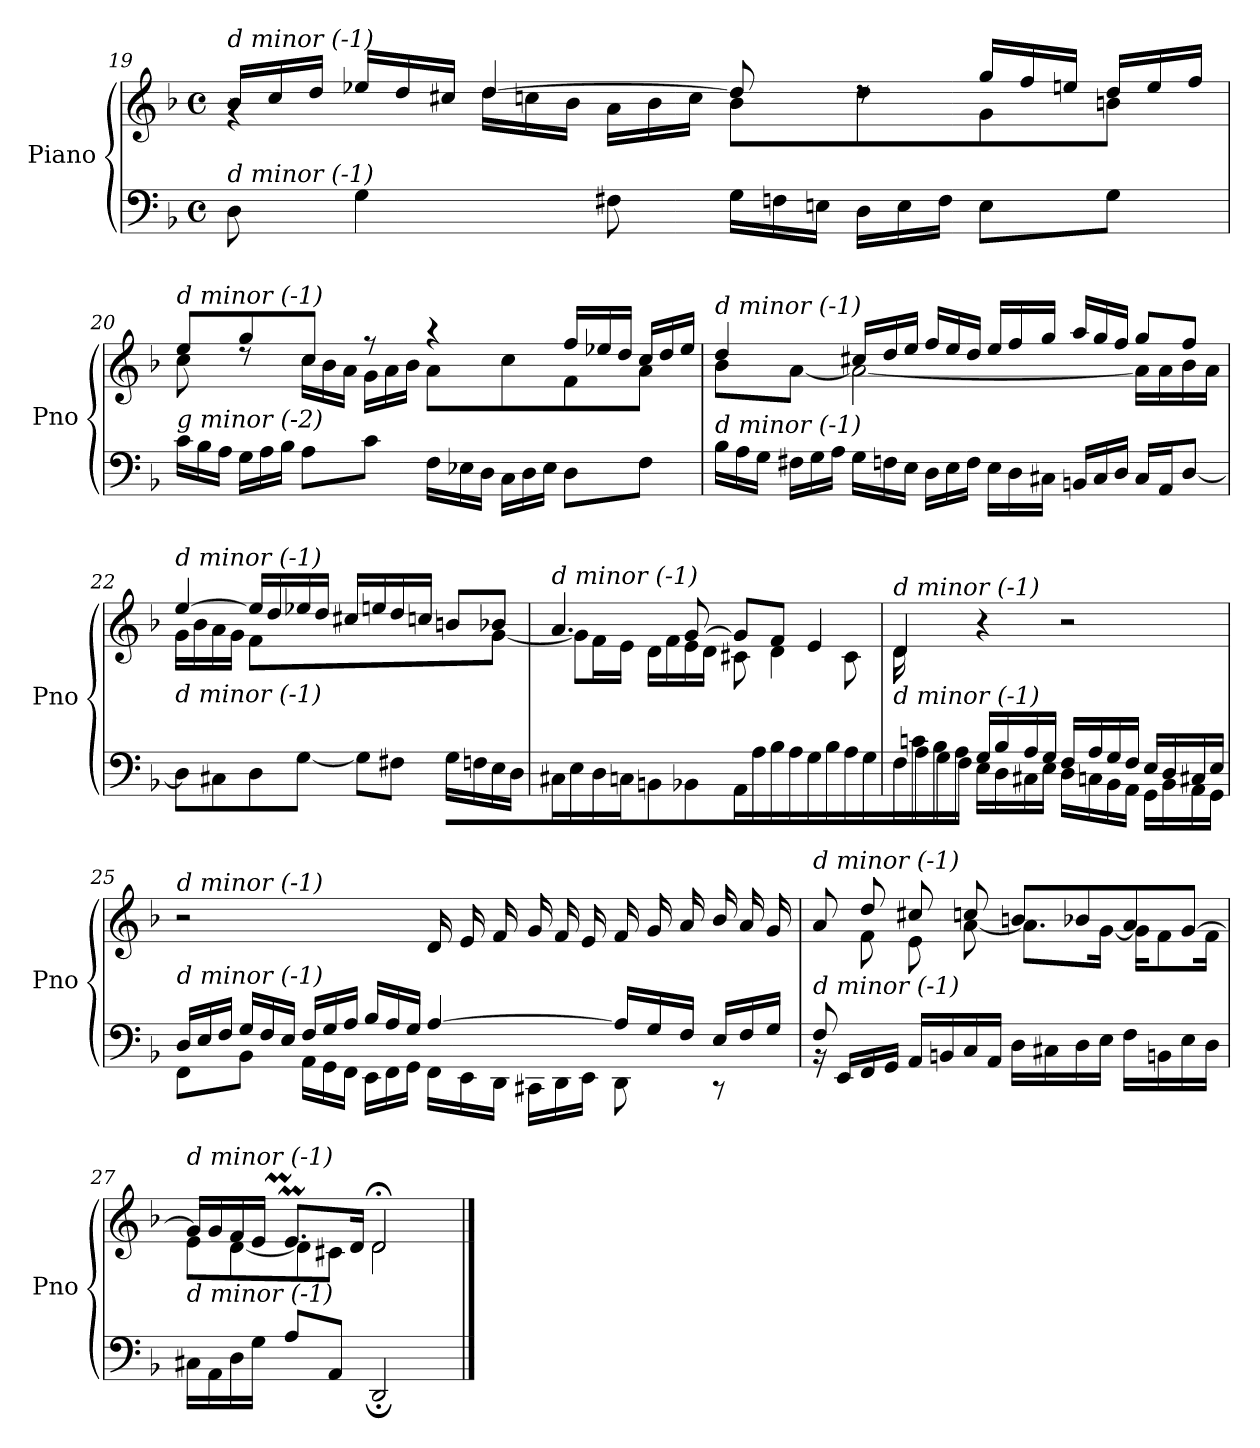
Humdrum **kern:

**kern	**kern
*part1	*part1
*staff2	*staff1
*I"Piano	*
*I'Pno	*
*clefF4	*clefG2
*k[b-]	*k[b-]
*M4/4	*M4/4
*met(c)	*met(c)
*	*Xtuplet
=19	=19
*	*^
!	!LO:TX:i:t=d minor (-1)	!
!LO:TX:i:t=d minor (-1)	!	!
8D\	24b-/LL	4rg
.	24cc/	.
.	24dd/JJ	.
4G\	24ee-Xi/LL	.
.	24dd/	.
.	24cc#X/JJ	.
.	[4dd/	24dd\LL
.	.	24ccn\
.	.	24b-\JJ
8F#X\	.	24a\LL
.	.	24b-\
.	.	24cc\JJ
*Xtuplet	*	*
24G\LL	8dd/]	8b-\L
24Fn\	.	.
24En\JJ	.	.
24D\LL	8rdd	8dd\
24E\	.	.
24F\JJ	.	.
8E\L	24gg/LL	8g\
.	24ff/	.
.	24een/JJ	.
8G\J	24dd/LL	8bn\J
.	24ee/	.
.	24ff/JJ	.
!!LO:LB:g=z	!!
=20	=20	=20
!	!LO:TX:i:t=d minor (-1)	!
!LO:TX:i:t=g minor (-2)	!	!
24c\LL	8ee/L	8cc\
24B-\	.	.
24A\JJ	.	.
24G\LL	8gg/	8rdd
24A\	.	.
24B-\JJ	.	.
8A\L	8cc/J	24cc\LL
.	.	24b-\
.	.	24a\JJ
8c\J	8r	24g\LL
.	.	24a\
.	.	24b-\JJ
24F\LL	4r	8a\L
24E-X\	.	.
24D\JJ	.	.
24C\LL	.	8cc\
24D\	.	.
24E-\JJ	.	.
8D\L	24ff/LL	8f\
.	24ee-X/	.
.	24dd/JJ	.
8F\J	24cc/LL	8a\J
.	24dd/	.
.	24ee-/JJ	.
=21	=21	=21
!	!LO:TX:i:t=d minor (-1)	!
!LO:TX:i:t=d minor (-1)	!	!
24B-\LL	4dd/	8b-\L
24A\	.	.
24G\JJ	.	.
24F#X\LL	.	[8a\J
24G\	.	.
24A\JJ	.	.
24G\LL	24cc#X/LL	2a\_
24Fn\	24dd/	.
24E\JJ	24ee/JJ	.
24D\LL	24ff/LL	.
24E\	24ee/	.
24F\JJ	24dd/JJ	.
24E\LL	24ee/LL	.
24D\	24ff/	.
24C#X\JJ	24gg/JJ	.
24BBn/LL	24aa/LL	.
24C#/	24gg/	.
24D/JJ	24ff/JJ	.
16C#/LL	8gg/L	16a\LL]
16AA/J	.	16a\
[8D/J	8ff/J	16b-\
.	.	16a\JJ
!!LO:LB:g=z	!!
=22	=22	=22
*^	*	*
!	!	!LO:TX:i:t=d minor (-1)	!
!LO:TX:i:t=d minor (-1)	!	!	!
4.ryy	8D\L]	[4ee/	16g\LL
.	.	.	16b-\
.	8C#X\	.	16a\
.	.	.	16g\JJ
.	8D\	16ee/LL]	8f\L
.	.	16dd/	.
8B-/J	[8G\J	16ee-X/	2ryy
.	.	16dd/JJ	.
4A/	8G\L]	16cc#X/LL	.
.	.	16een/	.
.	8F#X\J	16dd/	.
.	.	16ccn/JJ	.
8G/L	16G\LL	8bn/L	.
.	16Fn\	.	.
8ryy	16E\	8b-X/J	[8g\J
.	16D\JJ	.	.
=23	=23	=23	=23
!	!	!LO:TX:i:t=d minor (-1)	!
!LO:TX:i:t=d minor (-1)	!	!	!
*v	*v	*	*
16C#X\LL	4.a/	8g\L]
16E\	.	.
16D\	.	16f\L
16Cn\JJ	.	16e\JJ
8BBn/L	.	16d\LL
.	.	16f\
8BB-X/J	[8g/	16e\
.	.	16d\JJ
16AA\LL	8g/L]	8c#X\
16A\	.	.
16B-\	8f/J	4d\
16A\JJ	.	.
16G\LL	4e/	.
16B-\	.	.
16A\	.	8c#\
16G\JJ	.	.
!!LO:PB:g=z	!!
=24	=24	=24
*^	*	*
!	!	!LO:TX:i:t=d minor (-1)	!
!LO:TX:i:t=d minor (-1)	!	!	!
16ryy	16F\LL	4d/	16d\LL
16cn/	16A\	.	2...ryy
16B-/	16G\	.	.
16A/JJ	16F\JJ	.	.
16G/LL	16E\LL	4r	.
16B-/	16D\	.	.
16A/	16C#X\	.	.
16G/JJ	16E\JJ	.	.
16F/LL	16D\LL	2r	.
16A/	16Cn\	.	.
16G/	16BB-\	.	.
16F/JJ	16AA\JJ	.	.
16E/LL	16GG\LL	.	.
16D/	16BB-\	.	.
16C#X/	16AA\	.	.
16E/JJ	16GG\JJ	.	.
*	*	*v	*v
=25	=25	=25
!	!	!LO:TX:i:t=d minor (-1)
!LO:TX:i:t=d minor (-1)	!	!
24D/LL	8FF\L	2r
24E/	.	.
24F/JJ	.	.
24G/LL	8BB-\J	.
24F/	.	.
24E/JJ	.	.
24F/LL	24AA\LL	.
24G/	24GG\	.
24A/JJ	24FF\JJ	.
24B-/LL	24EE\LL	.
24A/	24FF\	.
24G/JJ	24GG\JJ	.
[4A/	24FF\LL	24d/LL
.	24EE\	24e/
.	24DD\JJ	24f/JJ
.	24CC#X\LL	24g/LL
.	24DD\	24f/
.	24EE\JJ	24e/JJ
24A/LL]	8DD\	24f/LL
24G/	.	24g/
24F/JJ	.	24a/JJ
24E/LL	8r	24b-/LL
24F/	.	24a/
24G/JJ	.	24g/JJ
!!LO:LB:g=z
=26	=26	=26
*	*	*^
!	!	!LO:TX:i:t=d minor (-1)	!
!LO:TX:i:t=d minor (-1)	!	!	!
8F/L	16rBB	8a/L	8ryy
.	16EE/LL	.	.
2..ryy	16FF/	8dd/	8f\
.	16GG/JJ	.	.
.	16AA/LL	8cc#X/	8e\
.	16BBn/	.	.
.	16C/	8ccn/J	[8a\J
.	16AA/JJ	.	.
.	16D\LL	8bn/L	8.a\L]
.	16C#X\	.	.
.	16D\	8b-X/	.
.	16E\JJ	.	[16g\Jk
.	16F\LL	8a/	16g\KL]
.	16BBn\	.	8f\
.	16E\	[8g/J	.
.	16D\JJ	.	16f\Jk
=27	=27	=27	=27
*	*	*	*^
!	!	!LO:TX:i:t=d minor (-1)	!	!
!LO:TX:i:t=d minor (-1)	!	!	!	!
4ryy	16C#X\LL	16g/LL]	8e\L	4ryy
.	16AA\	16g/	.	.
.	16D\	16f/	[8d\	.
.	16G\JJ	16e/JJ	.	.
8.ryy	8A\L	8.em/L	8d\]	[8em!yy
.	8AA/J	.	8c#X\J	16e!yy]
2ryy	.	16d/Jk	.	2ryy
.	2DD;/	2d;</	2d\	.
16ryy	.	.	.	16ryy
*v	*v	*	*	*
*	*v	*v	*v
==	==
*-	*-
